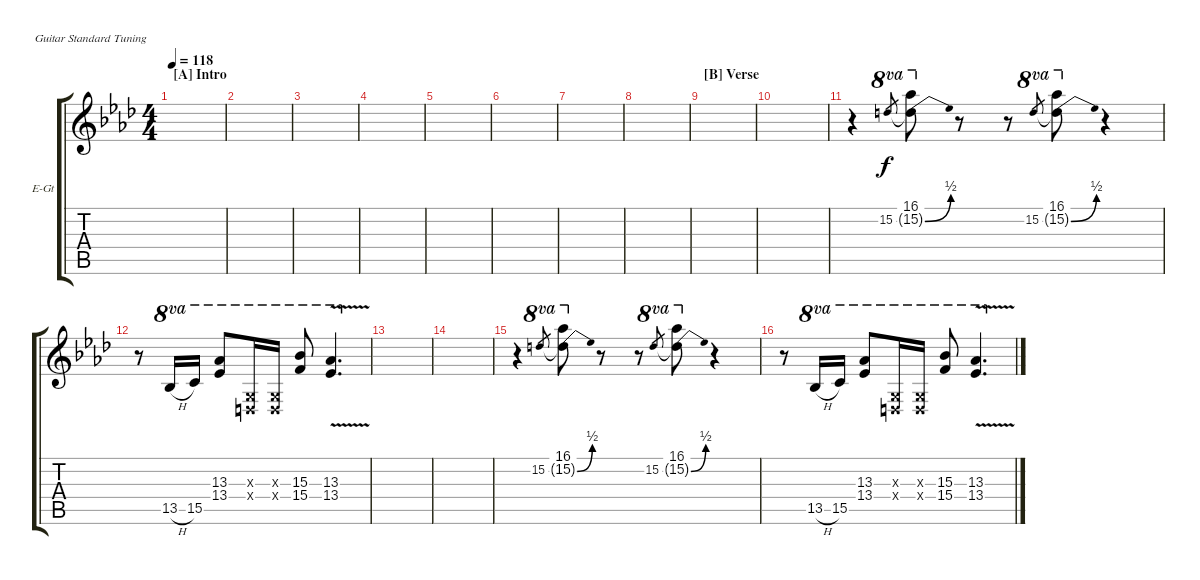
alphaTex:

\bracketExtendMode groupsimilarinstruments
\firstSystemTrackNameOrientation horizontal
\otherSystemsTrackNameOrientation horizontal
\track ("Guitar 1" "E-Gt") {instrument distortionguitar}
\staff {score tabs}
\tuning (E4 B3 G3 D3 A2 E2)
\ts (4 4)
\section ("A" "Intro")
\tempo 118
\clef g2
\scale
1.06936
\ks ab
|
\scale
0.930643 |
\scale
1.03909 |
\scale
0.960908 |
\scale
1.03909 |
\scale
0.960908 |
\scale
1.03909 |
\scale
0.960908 |
\section ("B" "Verse")
\scale
1.03909 |
\scale
0.960908 |
\scale
1.03909 r.4 15.2.8{ot 8va gr} (15.2{be (bend 0 0 15 2) t} 16.1).8{ot 8va} r.8 r.8 15.2.8{ot 8va gr} (15.2{be (bend 0 0 15 2) t} 16.1).8{ot 8va} r.4 |
\scale
0.960908 r.8 13.5{h}.16{ot 8va} 15.5.16{ot 8va} (13.4 13.3).8{ot 8va} (0.3{x} 0.4{x}).16{ot 8va} (0.3{x} 0.4{x}).16{ot 8va} (15.4 15.3).8{ot 8va} (13.3 13.4{v}).4{d ot 8va} |
\scale
1.03909 |
\scale
0.960908 |
\scale
1.03909 r.4 15.2.8{ot 8va gr} (15.2{be (bend 0 0 15 2) t} 16.1).8{ot 8va} r.8 r.8 15.2.8{ot 8va gr} (15.2{be (bend 0 0 15 2) t} 16.1).8{ot 8va} r.4 |
\scale
0.960908 r.8 13.5{h}.16{ot 8va} 15.5.16{ot 8va} (13.4 13.3).8{ot 8va} (0.3{x} 0.4{x}).16{ot 8va} (0.3{x} 0.4{x}).16{ot 8va} (15.4 15.3).8{ot 8va} (13.3 13.4{v}).4{d ot 8va}
